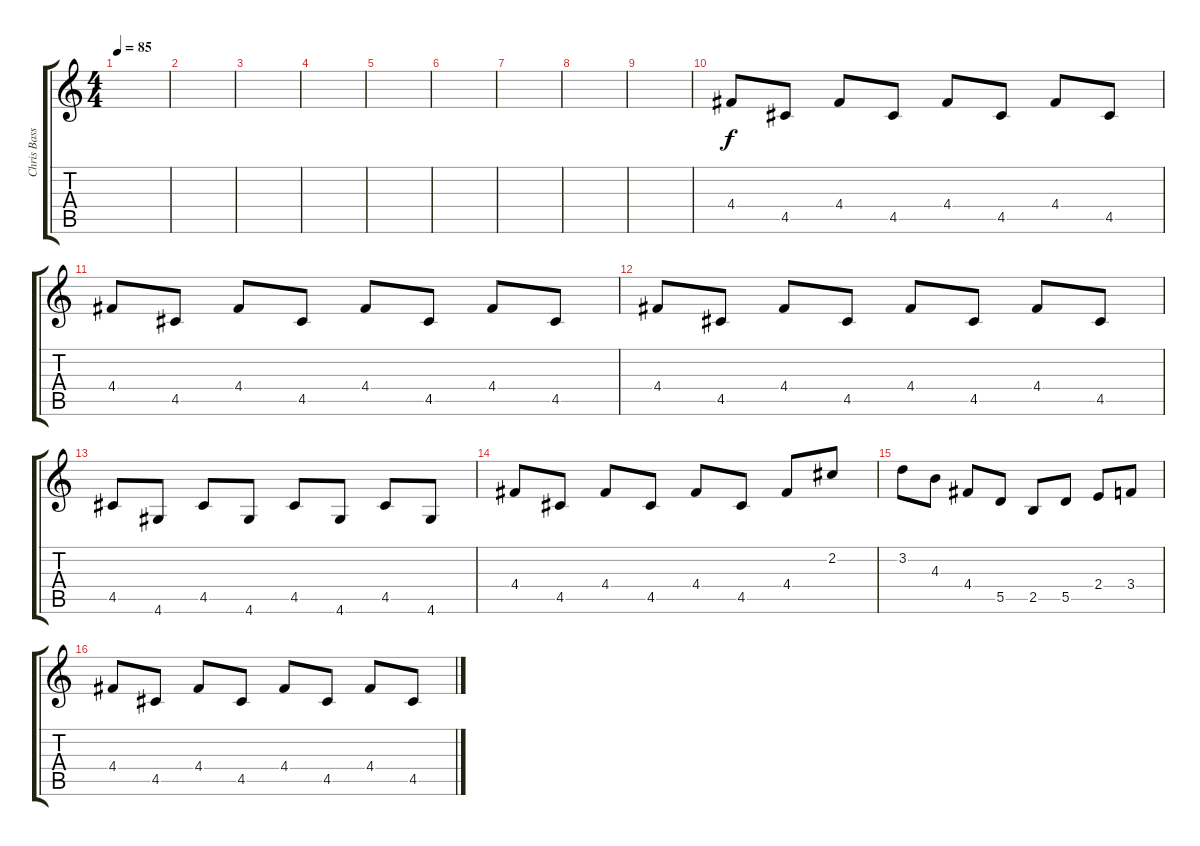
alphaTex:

\track ("Chris Bass" "Chris Bass") {instrument electricbassfinger}
\staff {score tabs}
\tuning (E4 B3 G3 D3 A2 E2) {hide}
\ts (4 4)
\tempo 85
\clef g2
\ks c
|
|
|
|
|
|
|
|
|
4.4.8 4.5.8 4.4.8 4.5.8 4.4.8 4.5.8 4.4.8 4.5.8 |
4.4.8 4.5.8 4.4.8 4.5.8 4.4.8 4.5.8 4.4.8 4.5.8 |
4.4.8 4.5.8 4.4.8 4.5.8 4.4.8 4.5.8 4.4.8 4.5.8 |
4.5.8 4.6.8 4.5.8 4.6.8 4.5.8 4.6.8 4.5.8 4.6.8 |
4.4.8 4.5.8 4.4.8 4.5.8 4.4.8 4.5.8 4.4.8 2.2.8 |
3.2.8 4.3.8 4.4.8 5.5.8 2.5.8 5.5.8 2.4.8 3.4.8 |
4.4.8 4.5.8 4.4.8 4.5.8 4.4.8 4.5.8 4.4.8 4.5.8
